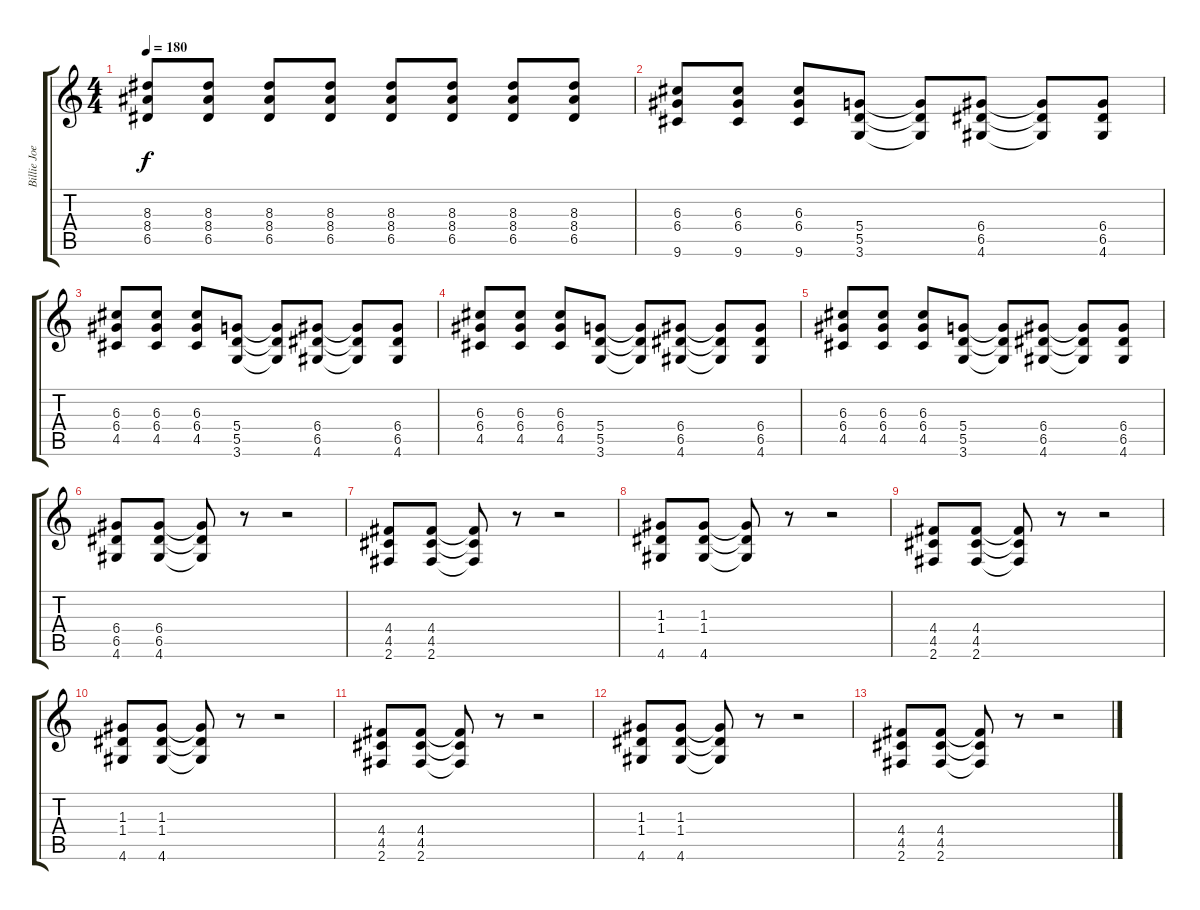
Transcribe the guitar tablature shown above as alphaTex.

\track ("Billie Joe - Elec. Guita" "Billie Joe") {instrument distortionguitar}
\staff {score tabs}
\tuning (E4 B3 G3 D3 A2 E2) {hide}
\ts (4 4)
\tempo 180
\clef g2
\ks c
(8.3 8.4 6.5).8{dy f} (8.3 8.4 6.5).8 (8.3 8.4 6.5).8 (8.3 8.4 6.5).8 (8.3 8.4 6.5).8 (8.3 8.4 6.5).8 (8.3 8.4 6.5).8 (8.3 8.4 6.5).8 |
(6.3 6.4 9.6).8 (6.3 6.4 9.6).8 (6.3 6.4 9.6).8 (5.4 5.5 3.6).8 (5.4{t} 5.5{t} 3.6{t}).8 (6.4 6.5 4.6).8 (6.4{t} 6.5{t} 4.6{t}).8 (6.4 6.5 4.6).8 |
(6.3 6.4 4.5).8 (6.3 6.4 4.5).8 (6.3 6.4 4.5).8 (5.4 5.5 3.6).8 (5.4{t} 5.5{t} 3.6{t}).8 (6.4 6.5 4.6).8 (6.4{t} 6.5{t} 4.6{t}).8 (6.4 6.5 4.6).8 |
(6.3 6.4 4.5).8 (6.3 6.4 4.5).8 (6.3 6.4 4.5).8 (5.4 5.5 3.6).8 (5.4{t} 5.5{t} 3.6{t}).8 (6.4 6.5 4.6).8 (6.4{t} 6.5{t} 4.6{t}).8 (6.4 6.5 4.6).8 |
(6.3 6.4 4.5).8 (6.3 6.4 4.5).8 (6.3 6.4 4.5).8 (5.4 5.5 3.6).8 (5.4{t} 5.5{t} 3.6{t}).8 (6.4 6.5 4.6).8 (6.4{t} 6.5{t} 4.6{t}).8 (6.4 6.5 4.6).8 |
(6.4 6.5 4.6).8 (6.4 6.5 4.6).8 (6.4{t} 6.5{t} 4.6{t}).8 r.8 r.2 |
(4.4 4.5 2.6).8 (4.4 4.5 2.6).8 (4.4{t} 4.5{t} 2.6{t}).8 r.8 r.2 |
(1.3 1.4 4.6).8 (1.3 1.4 4.6).8 (1.3{t} 1.4{t} 4.6{t}).8 r.8 r.2 |
(4.4 4.5 2.6).8 (4.4 4.5 2.6).8 (4.4{t} 4.5{t} 2.6{t}).8 r.8 r.2 |
(1.3 1.4 4.6).8 (1.3 1.4 4.6).8 (1.3{t} 1.4{t} 4.6{t}).8 r.8 r.2 |
(4.4 4.5 2.6).8 (4.4 4.5 2.6).8 (4.4{t} 4.5{t} 2.6{t}).8 r.8 r.2 |
(1.3 1.4 4.6).8 (1.3 1.4 4.6).8 (1.3{t} 1.4{t} 4.6{t}).8 r.8 r.2 |
(4.4 4.5 2.6).8 (4.4 4.5 2.6).8 (4.4{t} 4.5{t} 2.6{t}).8 r.8 r.2
